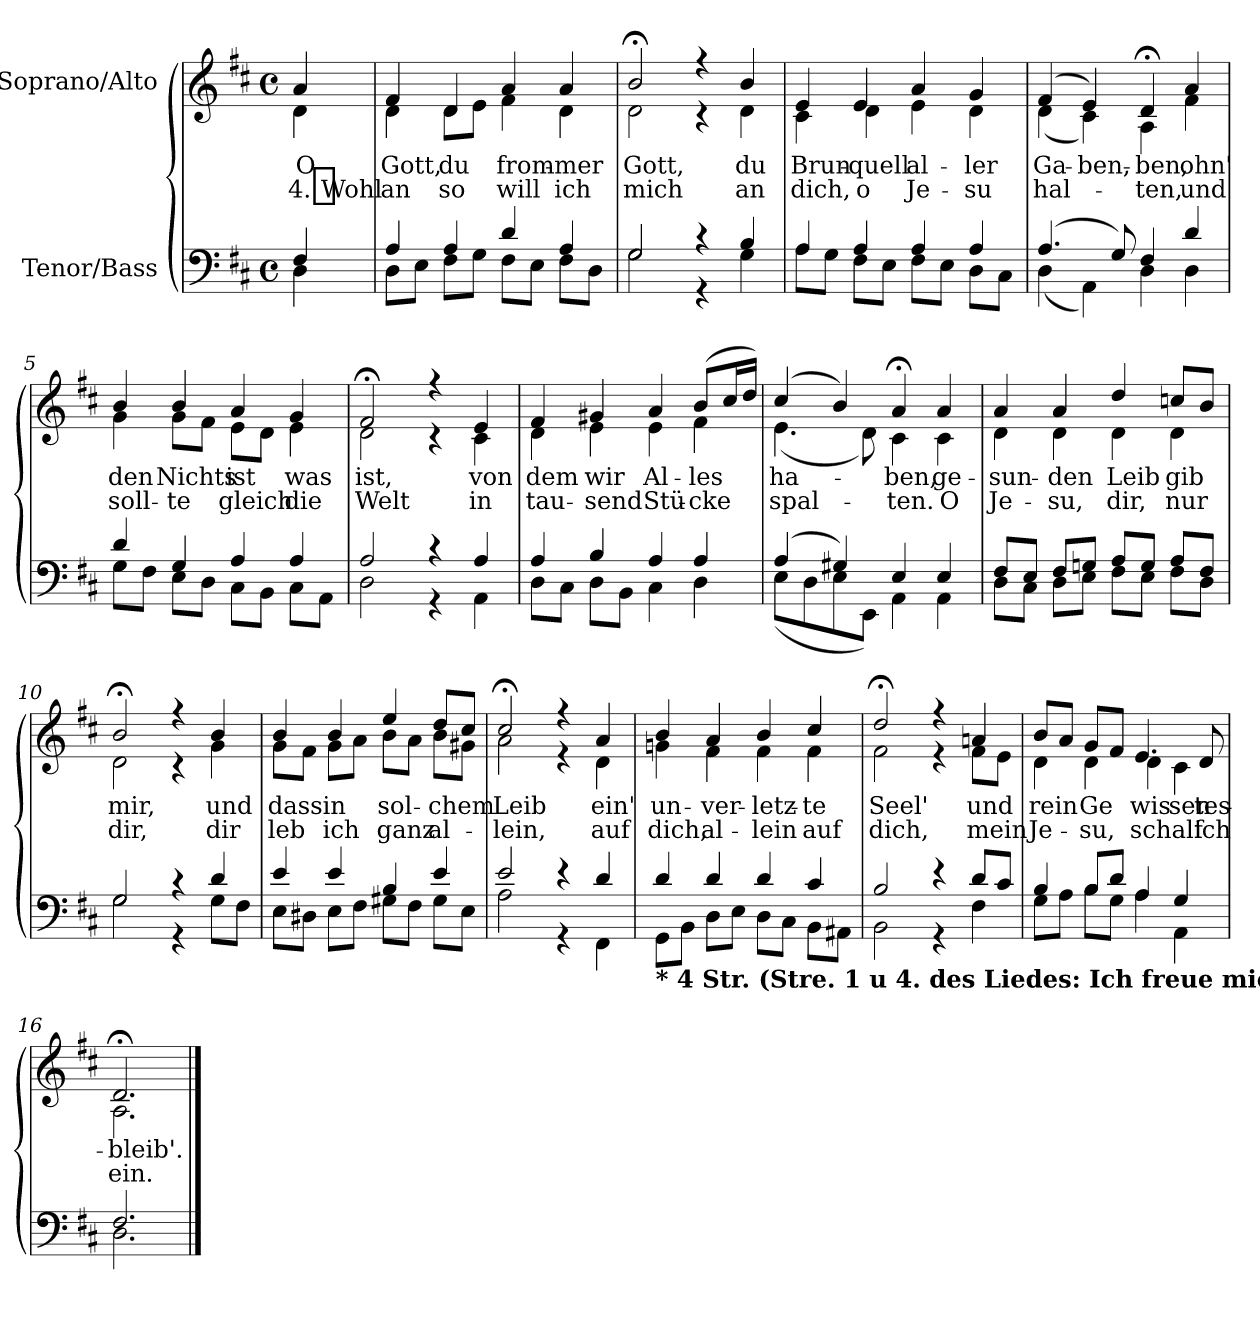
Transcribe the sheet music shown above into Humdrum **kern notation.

**kern	**kern	**text	**text
*part2	*part1	*part1	*part1
*staff2	*staff1	*staff1	*staff1
*I"Tenor/Bass	*I"Soprano/Alto	*	*
*clefF4	*clefG2	*	*
*k[f#c#]	*k[f#c#]	*	*
*M4/4	*M4/4	*	*
*met(c)	*met(c)	*	*
=	=	=	=
*^	*	*	*
!	!	!	!LO:LY:b	!LO:LY:b
*	*	*^	*	*
!	!	!	!	!LO:LY:a	!
4F#/	4D\	4a/	4d\	O	4. Wohl-
=1	=1	=1	=1	=1	=1
!	!	!	!	!LO:LY:b	!LO:LY:b
!	!	!	!	!LO:LY:a	!
4A/	8D\L	4f#/	4d\	Gott,	-an
.	8E\J	.	.	.	.
!	!	!	!	!LO:LY:b	!LO:LY:b
!	!	!	!	!LO:LY:a	!
4A/	8F#\L	4d/	8d\L	du	so
.	8G\J	.	8e\J	.	.
!	!	!	!	!LO:LY:b	!LO:LY:b
!	!	!	!	!LO:LY:a	!
4d/	8F#\L	4a/	4f#\	-from-	will
.	8E\J	.	.	.	.
!	!	!	!	!LO:LY:b	!LO:LY:b
!	!	!	!	!LO:LY:a	!
4A/	8F#\L	4a/	4d\	-mer	ich
.	8D\J	.	.	.	.
=2	=2	=2	=2	=2	=2
!	!	!	!	!LO:LY:b	!LO:LY:b
!	!	!	!	!LO:LY:a	!
2G/	2G\	2b;</	2d\	Gott,	mich
4r	4r	4r	4r	.	.
!	!	!	!	!LO:LY:b	!LO:LY:b
!	!	!	!	!LO:LY:a	!
4B/	4G\	4b/	4d\	du	an
=3	=3	=3	=3	=3	=3
!	!	!	!	!LO:LY:b	!LO:LY:b
!	!	!	!	!LO:LY:a	!
4A/	8A\L	4e/	4c#\	Brun-	dich,
.	8G\J	.	.	.	.
!	!	!	!	!LO:LY:b	!LO:LY:b
!	!	!	!	!LO:LY:a	!
4A/	8F#\L	4e/	4d\	-quell	o
.	8E\J	.	.	.	.
!	!	!	!	!LO:LY:b	!LO:LY:b
!	!	!	!	!LO:LY:a	!
4A/	8F#\L	4a/	4e\	al-	Je-
.	8E\J	.	.	.	.
!	!	!	!	!LO:LY:b	!LO:LY:b
!	!	!	!	!LO:LY:a	!
4A/	8D\L	4g/	4d\	-ler	-su
.	8C#\J	.	.	.	.
=4	=4	=4	=4	=4	=4
!	!	!	!	!LO:LY:b	!LO:LY:b
!	!	!	!	!LO:LY:a	!
(4.A/	(4D\	(4f#/	(4d\	Ga-	hal-
!	!	!	!	!LO:LY:a	!
.	4AA\)	4e/)	4c#\)	-ben,-	.
8G/)	.	.	.	.	.
!	!	!	!	!LO:LY:b	!LO:LY:b
!	!	!	!	!LO:LY:a	!
4F#/	4D\	4d;</	4A\	-ben,	-ten,
!	!	!	!	!LO:LY:b	!LO:LY:b
!	!	!	!	!LO:LY:a	!
4d/	4D\	4a/	4f#\	ohn'	und
!!LO:LB:g=z	!!
=5	=5	=5	=5	=5	=5
!	!	!	!	!LO:LY:b	!LO:LY:b
!	!	!	!	!LO:LY:a	!
4d/	8G\L	4b/	4g\	den	soll-
.	8F#\J	.	.	.	.
!	!	!	!	!LO:LY:b	!LO:LY:b
!	!	!	!	!LO:LY:a	!
4G/	8E\L	4b/	8g\L	Nichts	-te
.	8D\J	.	8f#\J	.	.
!	!	!	!	!LO:LY:b	!LO:LY:b
!	!	!	!	!LO:LY:a	!
4A/	8C#\L	4a/	8e\L	ist	gleich
.	8BB\J	.	8d\J	.	.
!	!	!	!	!LO:LY:b	!LO:LY:b
!	!	!	!	!LO:LY:a	!
4A/	8C#\L	4g/	4e\	was	die
.	8AA\J	.	.	.	.
=6	=6	=6	=6	=6	=6
!	!	!	!	!LO:LY:b	!LO:LY:b
!	!	!	!	!LO:LY:a	!
2A/	2D\	2f#;</	2d\	ist,	Welt
4r	4r	4r	4r	.	.
!	!	!	!	!LO:LY:b	!LO:LY:b
!	!	!	!	!LO:LY:a	!
4A/	4AA\	4e/	4c#\	von	in
=7	=7	=7	=7	=7	=7
!	!	!	!	!LO:LY:b	!LO:LY:b
!	!	!	!	!LO:LY:a	!
4A/	8D\L	4f#/	4d\	dem	tau-
.	8C#\J	.	.	.	.
!	!	!	!	!LO:LY:b	!LO:LY:b
!	!	!	!	!LO:LY:a	!
4B/	8D\L	4g#X/	4e\	wir	-send
.	8BB\J	.	.	.	.
!	!	!	!	!LO:LY:b	!LO:LY:b
!	!	!	!	!LO:LY:a	!
4A/	4C#\	4a/	4e\	Al-	Stü-
!	!	!	!	!LO:LY:b	!LO:LY:b
!	!	!	!	!LO:LY:a	!
4A/	4D\	(8b/L	4f#\	-les	-cke
.	.	16cc#/L	.	.	.
.	.	16dd/JJ)	.	.	.
=8	=8	=8	=8	=8	=8
!	!	!	!	!LO:LY:b	!LO:LY:b
!	!	!	!	!LO:LY:a	!
(4A/	(8E\L	(4cc#/	(4.e\	ha-	spal-
.	8D\	.	.	.	.
4G#X/)	8E\	4b/)	.	.	.
.	8EE\J)	.	8d\)	.	.
!	!	!	!	!LO:LY:b	!LO:LY:b
!	!	!	!	!LO:LY:a	!
4E/	4AA\	4a;</	4c#\	-ben,	-ten.
!	!	!	!	!LO:LY:b	!LO:LY:b
!	!	!	!	!LO:LY:a	!
4E/	4AA\	4a/	4c#\	ge-	O
!!LO:LB:g=z	!!
=9	=9	=9	=9	=9	=9
!	!	!	!	!LO:LY:b	!LO:LY:b
!	!	!	!	!LO:LY:a	!
8F#/L	8D\L	4a/	4d\	-sun-	Je-
8E/J	8C#\J	.	.	.	.
!	!	!	!	!LO:LY:b	!LO:LY:b
!	!	!	!	!LO:LY:a	!
8F#/L	8D\L	4a/	4d\	-den	-su,
8Gn/J	8E\J	.	.	.	.
!	!	!	!	!LO:LY:b	!LO:LY:b
!	!	!	!	!LO:LY:a	!
8A/L	8F#\L	4dd/	4d\	Leib	dir,
8G/J	8E\J	.	.	.	.
!	!	!	!	!LO:LY:b	!LO:LY:b
!	!	!	!	!LO:LY:a	!
8A/L	8F#\L	8ccn/L	4d\	gib	nur
8F#/J	8D\J	8b/J	.	.	.
=10	=10	=10	=10	=10	=10
!	!	!	!	!LO:LY:b	!LO:LY:b
!	!	!	!	!LO:LY:a	!
2G/	2G\	2b;</	2d\	mir,	dir,
4r	4r	4r	4r	.	.
!	!	!	!	!LO:LY:b	!LO:LY:b
!	!	!	!	!LO:LY:a	!
4d/	8G\L	4b/	4g\	und	dir
.	8F#\J	.	.	.	.
=11	=11	=11	=11	=11	=11
!	!	!	!	!LO:LY:b	!LO:LY:b
!	!	!	!	!LO:LY:a	!
4e/	8E\L	4b/	8g\L	dass	leb
.	8D#X\J	.	8f#\J	.	.
!	!	!	!	!LO:LY:b	!LO:LY:b
!	!	!	!	!LO:LY:a	!
4e/	8E\L	4b/	8g\L	in	ich
.	8F#\J	.	8a\J	.	.
!	!	!	!	!LO:LY:b	!LO:LY:b
!	!	!	!	!LO:LY:a	!
4B/	8G#X\L	4ee/	8b\L	sol-	ganz
.	8F#\J	.	8a\J	.	.
!	!	!	!	!LO:LY:b	!LO:LY:b
!	!	!	!	!LO:LY:a	!
4e/	8G#\L	8dd/L	8b\L	-chem	al-
.	8E\J	8cc#/J	8g#X\J	.	.
=12	=12	=12	=12	=12	=12
!	!	!	!	!LO:LY:b	!LO:LY:b
!	!	!	!	!LO:LY:a	!
2e/	2A\	2cc#;</	2a\	Leib	-lein,
4r	4r	4r	4r	.	.
!	!	!	!	!LO:LY:b	!LO:LY:b
!	!	!	!	!LO:LY:a	!
4d/	4FF#\	4a/	4d\	ein'	auf
!!LO:LB:g=z	!!
=13	=13	=13	=13	=13	=13
!LO:TX:b:B:t=* 4 Str. (Stre. 1 u 4. des Liedes&colon; Ich freue mich in dir. In der B. A. (41, 114) nur die 2. Str.)	!	!	!	!	!
!	!	!	!	!LO:LY:b	!LO:LY:b
!	!	!	!	!LO:LY:a	!
4d/	8GG\L	4b/	4gn\	un-	dich,
.	8BB\J	.	.	.	.
!	!	!	!	!LO:LY:b	!LO:LY:b
!	!	!	!	!LO:LY:a	!
4d/	8D\L	4a/	4f#\	-ver-	al-
.	8E\J	.	.	.	.
!	!	!	!	!LO:LY:b	!LO:LY:b
!	!	!	!	!LO:LY:a	!
4d/	8D\L	4b/	4f#\	-letz-	-lein
.	8C#\J	.	.	.	.
!	!	!	!	!LO:LY:b	!LO:LY:b
!	!	!	!	!LO:LY:a	!
4c#/	8BB\L	4cc#/	4f#\	-te	auf
.	8AA#X\J	.	.	.	.
=14	=14	=14	=14	=14	=14
!	!	!	!	!LO:LY:b	!LO:LY:b
!	!	!	!	!LO:LY:a	!
2B/	2BB\	2dd;</	2f#\	Seel'	dich,
4r	4r	4r	4r	.	.
!	!	!	!	!LO:LY:b	!LO:LY:b
!	!	!	!	!LO:LY:a	!
8d/L	4F#\	4an/	8f#\L	und	mein
8c#/J	.	.	8e\J	.	.
=15	=15	=15	=15	=15	=15
!	!	!	!	!LO:LY:b	!LO:LY:b
!	!	!	!	!LO:LY:a	!
4B/	8G\L	8b/L	4d\	rein	Je-
.	8A\J	8a/J	.	.	.
!	!	!	!	!LO:LY:b	!LO:LY:b
!	!	!	!	!LO:LY:a	!
8B/L	8B\L	8g/L	4d\	Ge	-su,
8d/J	8G\J	8f#/J	.	.	.
!	!	!	!	!LO:LY:b	!LO:LY:b
!	!	!	!	!LO:LY:a	!
4A/	4A\	4.e/	4d\	wis	schalf
!	!	!	!	!LO:LY:a	!
4G/	4AA\	.	4c#\	sen	.
!	!	!	!	!LO:LY:b	!LO:LY:b
.	.	8d/	.	-tes-	ich
=16	=16	=16	=16	=16	=16
!	!	!	!	!LO:LY:b	!LO:LY:b
!	!	!	!	!LO:LY:a	!
2.F#/	2.D\	2.d;</	2.A\	bleib'.	ein.
*v	*v	*	*	*	*
*	*v	*v	*	*
==	==	==	==
*-	*-	*-	*-
